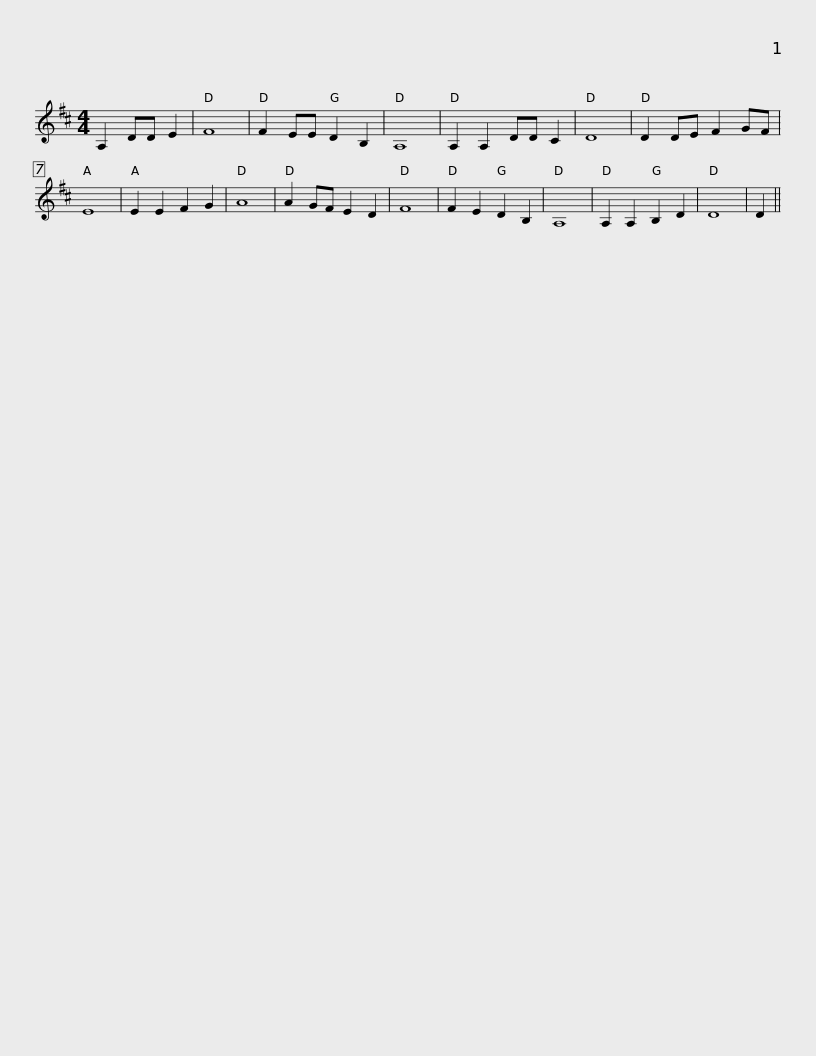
X:1
L:1/8
M:4/4
I:linebreak $
K:D
V:1 treble
V:1
 A,2 DD E2 | F8 | F2 EE D2 B,2 | A,8 | A,2 A,2 DD C2 | %5
 D8 | D2 DE F2 GF | E8 | E2 E2 F2 G2 | A8 |$ %10
 A2 GF E2 D2 | F8 | F2 E2 D2 B,2 | A,8 | A,2 A,2 B,2 D2 | %15
 D8 | D2 || %17
